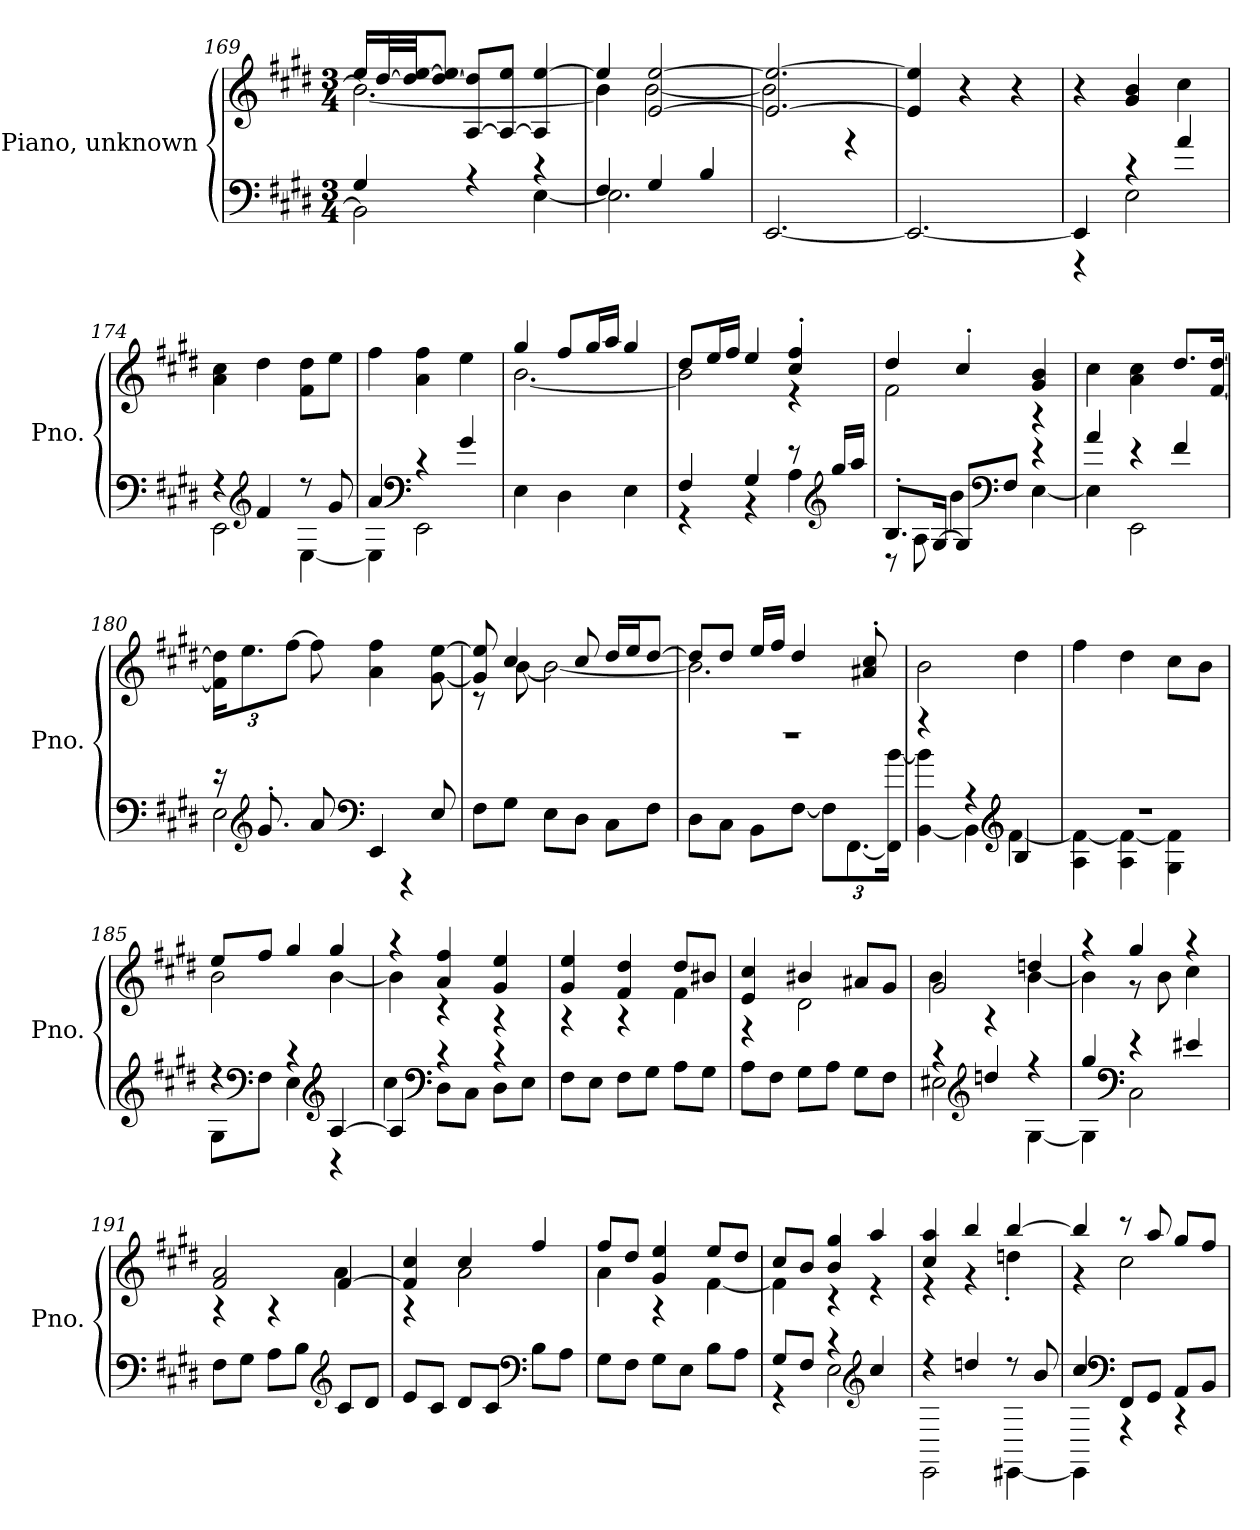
**kern	**kern
*part1	*part1
*staff2	*staff1
*I"Piano, unknown	*
*I'Pno.	*
!!LO:LB:g=z
*clefF4	*clefG2
*k[f#c#g#d#]	*k[f#c#g#d#]
*M3/4	*M3/4
=169	=169
*^	*^
4G#/	2BB\]	16ee/LL	2.b\_
.	.	[32dd#/L	.
.	.	32dd#/] [32ee/JJ	.
.	.	[8dd#/ 8ee/]J	.
4r	.	[8A/ 8dd#/]L	.
.	.	8A/_ 8ee/J	.
4r	[4E\	4A/] [4ee/	.
=170	=170	=170	=170
4F#/	2.E\]	4ee/]	4b\]
4G#/	.	[2e/ [2ee/	[2b\
4B/	.	.	.
*v	*v	*	*
=171	=171	=171
[2.EE/	2.e/_ 2.ee/_	2b\]
.	.	4r
*	*v	*v
=172	=172
2.EE/_	4e/] 4ee/]
.	4r
.	4r
=173	=173
*^	*
4EE/]	4r	4r
4r	2E\	4g#/ 4b/
4a/	.	4cc#\
=174	=174	=174
4r	2EE\	4a\ 4cc#\
*clefG2	*	*
4f#/	.	4dd#\
8r	[4E\	8f#\ 8dd#\L
8g#/	.	8ee\J
=175	=175	=175
4a/	4E\]	4ff#\
*clefF4	*	*
4r	2EE\	4a\ 4ff#\
4g#/	.	4ee\
*v	*v	*
!!LO:LB:g=z
=176	=176
*	*^
4E\	4gg#/	[2.b\
4D#\	8ff#/L	.
.	16gg#/L	.
.	16aa/JJ	.
4E\	4gg#/	.
=177	=177	=177
*^	*	*
4F#/	4r	8dd#/L	2b\]
.	.	16ee/L	.
.	.	16ff#/JJ	.
4G#/	4r	4ee/	.
8r	4A\	4cc#/' 4ff#/'	4r
*clefG2	*	*	*
16gg#/LL	.	.	.
16aa/JJ	.	.	.
=178	=178	=178	=178
8.B'/L	8r	4dd#/	2f#\
.	8A\	.	.
[16G#/Jk	.	.	.
8G#/L]	4b\	4cc#'/	.
*clefF4	*	*	*
8F#/J	.	.	.
4r	[4E\	4g#/ 4b/	4r
*	*	*v	*v
=179	=179	=179
4a/	4E\]	4cc#\
4r	2EE\	4a\ 4cc#\
4f#/	.	8.dd#/L
.	.	[16f#/ [16dd#/Jk
!!LO:PB:g=z
=180	=180	=180
*	*	*Xbrackettup
16r	2E\	24f#\] 24dd#\]KL
.	.	12.ee\
*clefG2	*	*
8.g#'/	.	.
.	.	[12ff#\J
8a/	.	8ff#\]
*clefF4	*	*
4EE/	.	4a\ 4ff#\
.	4r	.
8E/	.	[8g#\ [8ee\
*v	*v	*
=181	=181
*	*^
8F#\L	8g#/] 8ee/]	8r
8G#\J	4cc#/	[8b\
8E\L	.	2b\_
8D#\J	8cc#/	.
8C#\L	16dd#/LL	.
.	16ee/J	.
8F#\J	[8dd#/J	.
=182	=182	=182
*^	*	*
2.r	8D#\L	8dd#/L]	2.b\]
.	8C#\J	8dd#/J	.
.	8BB\L	16ee/LL	.
.	.	16ff#/JJ	.
.	[8F#\J	4dd#/	.
*	*Xbrackettup	*	*
.	12F#\L]	.	.
.	[12.FF#\	.	.
.	.	8a#X/' 8cc#/'	.
.	24FF#\] [24b\Jk	.	.
*	*	*v	*v
=183	=183	=183
4r	[4BB\ 4b\]	2b\
4r	4BB\]	.
*clefG2	*	*
4B/	[4f#\	4dd#\
!!LO:LB:g=z
=184	=184	=184
2.r	4A\ 4f#\_	4ff#\
.	4A\ 4f#\_	4dd#\
.	4G#\ 4f#\]	8cc#\L
.	.	8b\J
=185	=185	=185
*	*	*^
4r	8G#\L	8ee/L	2b\
*clefF4	*	*	*
.	8F#\J	8ff#/J	.
4r	4E\	4gg#/	.
*clefG2	*	*	*
[4A/	4r	4gg#/	[4b\
=186	=186	=186	=186
4A/]	4cc#\	4r	4b\]
*clefF4	*	*	*
4r	8D#\L	4a/ 4ff#/	4r
.	8C#\J	.	.
4r	8D#\L	4g#/ 4ee/	4r
.	8E\J	.	.
*v	*v	*	*
=187	=187	=187
8F#\L	4g#/ 4ee/	4r
8E\J	.	.
8F#\L	4f#/ 4dd#/	4r
8G#\J	.	.
8A\L	8dd#/L	4f#\
8G#\J	8b#X/J	.
=188	=188	=188
8A\L	4e/ 4cc#/	4r
8F#\J	.	.
8G#\L	4b#X/	2d#\
8A\J	.	.
8G#\L	8a#X/L	.
8F#\J	8g#/J	.
!!LO:LB:g=z	!!
=189	=189	=189
*^	*	*
4r	2E#X\	2g#/	4b\
*clefG2	*	*	*
4ddn/	.	.	4r
4r	[4G#\	4ddn/	[4b\
=190	=190	=190	=190
4gg#/	4G#\]	4r	4b\]
*clefF4	*	*	*
4r	2C#\	4gg#/	8r
.	.	.	8b\
4e#X/	.	4r	4cc#\
*v	*v	*	*
=191	=191	=191
8F#\L	2f#/ 2a/	4r
8G#\J	.	.
8A\L	.	4r
8B\J	.	.
*clefG2	*	*
8c#/L	[4f#/	4a\
8d#/J	.	.
=192	=192	=192
8e/L	4f#/] 4cc#/	4r
8c#/J	.	.
8d#/L	4cc#/	2a\
8c#/J	.	.
*clefF4	*	*
8B\L	4ff#/	.
8A\J	.	.
=193	=193	=193
8G#\L	8ff#/L	4a\
8F#\J	8dd#/J	.
8G#\L	4g#/ 4ee/	4r
8E\J	.	.
8B\L	8ee/L	[4f#\
8A\J	8dd#/J	.
!!LO:LB:g=z	!!
=194	=194	=194
*^	*	*
8G#/L	4r	8cc#/L	4f#\]
8F#/J	.	8b/J	.
4r	2E\	4b/ 4gg#/	4r
*clefG2	*	*	*
4cc#/	.	4aa/	4r
=195	=195	=195	=195
4r	2EE\	4cc#/ 4aa/	4r
4ddn/	.	4bb/	4r
8r	[4EE#X\	[4bb/	4ddn'\
8b/	.	.	.
=196	=196	=196	=196
4cc#/	4EE#\]	4bb/]	4r
*clefF4	*	*	*
8FF#/L	4r	8r	2cc#\
8GG#/J	.	8aa/	.
8AA/L	4r	8gg#/L	.
8BB/J	.	8ff#/J	.
*v	*v	*	*
*	*v	*v
=	=
*-	*-
